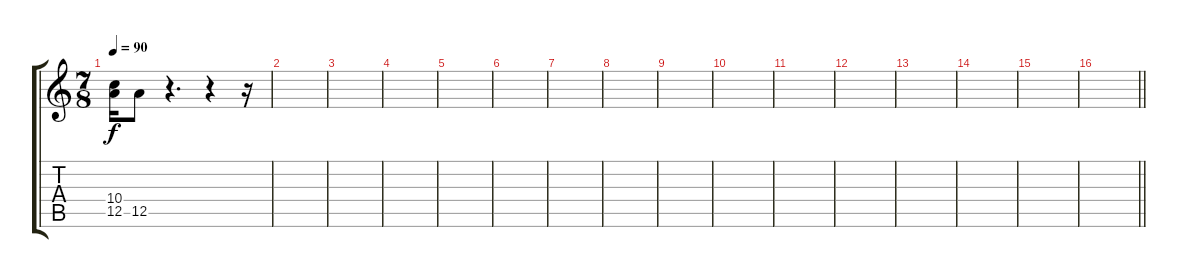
\track "" {instrument distortionguitar}
\staff {score tabs}
\tuning (E4 B3 G3 D3 A2 D2) {hide}
\ts (7 8)
\tempo 90
\clef g2
\ks c
(10.4{t} 12.5{t}).16{dy f} 12.5.8 r.4{d} r.4 r.16 |
|
|
|
|
|
|
|
|
|
|
|
|
|
|
\barLineRight lightlight
